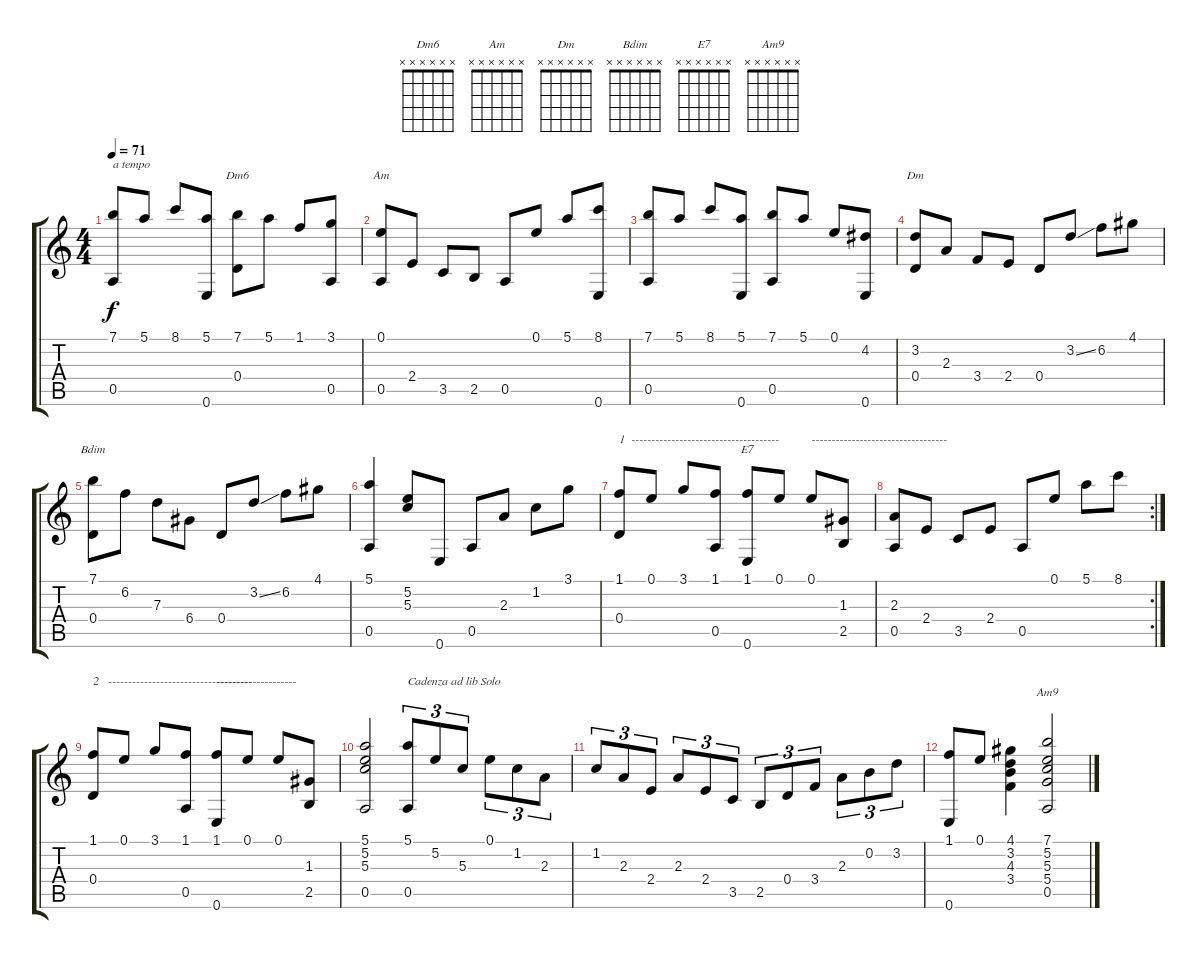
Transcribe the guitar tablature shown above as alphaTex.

\track "" {instrument acousticguitarnylon}
\staff {score tabs}
\tuning (E4 B3 G3 D3 A2 E2) {hide}
\chord ("Dm6" x x x x x x) {firstfret 0}
\chord ("Am" x x x x x x) {firstfret 0}
\chord ("Dm" x x x x x x) {firstfret 0}
\chord ("Bdim" x x x x x x) {firstfret 0}
\chord ("E7" x x x x x x) {firstfret 0}
\chord ("Am9" x x x x x x) {firstfret 0}
\ts (4 4)
\tempo 71
\clef g2
\ks c
(7.1 0.5).8{txt "a tempo" dy f} 5.1.8 8.1.8 (5.1 0.6).8 (7.1 0.4).8{ch "Dm6"} 5.1.8 1.1.8 (3.1 0.5).8 |
(0.1 0.5).8{ch "Am"} 2.4.8 3.5.8 2.5.8 0.5.8 0.1.8 5.1.8 (8.1 0.6).8 |
(7.1 0.5).8 5.1.8 8.1.8 (5.1 0.6).8 (7.1 0.5).8 5.1.8 0.1.8 (4.2 0.6).8 |
(3.2 0.4).8{ch "Dm"} 2.3.8 3.4.8 2.4.8 0.4.8 3.2{ss}.8 6.2.8 4.1.8 |
(7.1 0.4).8{ch "Bdim"} 6.2.8 7.3.8 6.4.8 0.4.8 3.2{ss}.8 6.2.8 4.1.8 |
(5.1 0.5).4 (5.2 5.3).8 0.6.8 0.5.8 2.3.8 1.2.8 3.1.8 |
(1.1 0.4).8{txt "1  -------------------------------------"} 0.1.8 3.1.8 (1.1 0.5).8 (1.1 0.6).8{ch "E7"} 0.1.8 0.1.8{txt "----------------------------------"} (1.3 2.5).8 |
\rc 2
(2.3 0.5).8 2.4.8 3.5.8 2.4.8 0.5.8 0.1.8 5.1.8 8.1.8 |
(1.1 0.4).8{txt "2   ------------------------------------"} 0.1.8 3.1.8 (1.1 0.5).8 (1.1 0.6).8{txt "--------------------"} 0.1.8 0.1.8 (1.3 2.5).8 |
(5.1 5.2 5.3 0.5).2 (5.1 0.5).8{tu (3 2) txt "Cadenza ad lib Solo"} 5.2.8{tu (3 2)} 5.3.8{tu (3 2)} 0.1.8{tu (3 2)} 1.2.8{tu (3 2)} 2.3.8{tu (3 2)} |
1.2.8{tu (3 2)} 2.3.8{tu (3 2)} 2.4.8{tu (3 2)} 2.3.8{tu (3 2)} 2.4.8{tu (3 2)} 3.5.8{tu (3 2)} 2.5.8{tu (3 2)} 0.4.8{tu (3 2)} 3.4.8{tu (3 2)} 2.3.8{tu (3 2)} 0.2.8{tu (3 2)} 3.2.8{tu (3 2)} |
(1.1 0.6).8 0.1.8 (4.1 3.2 4.3 3.4).4 (7.1 5.2 5.3 5.4 0.5).2{ch "Am9"}
